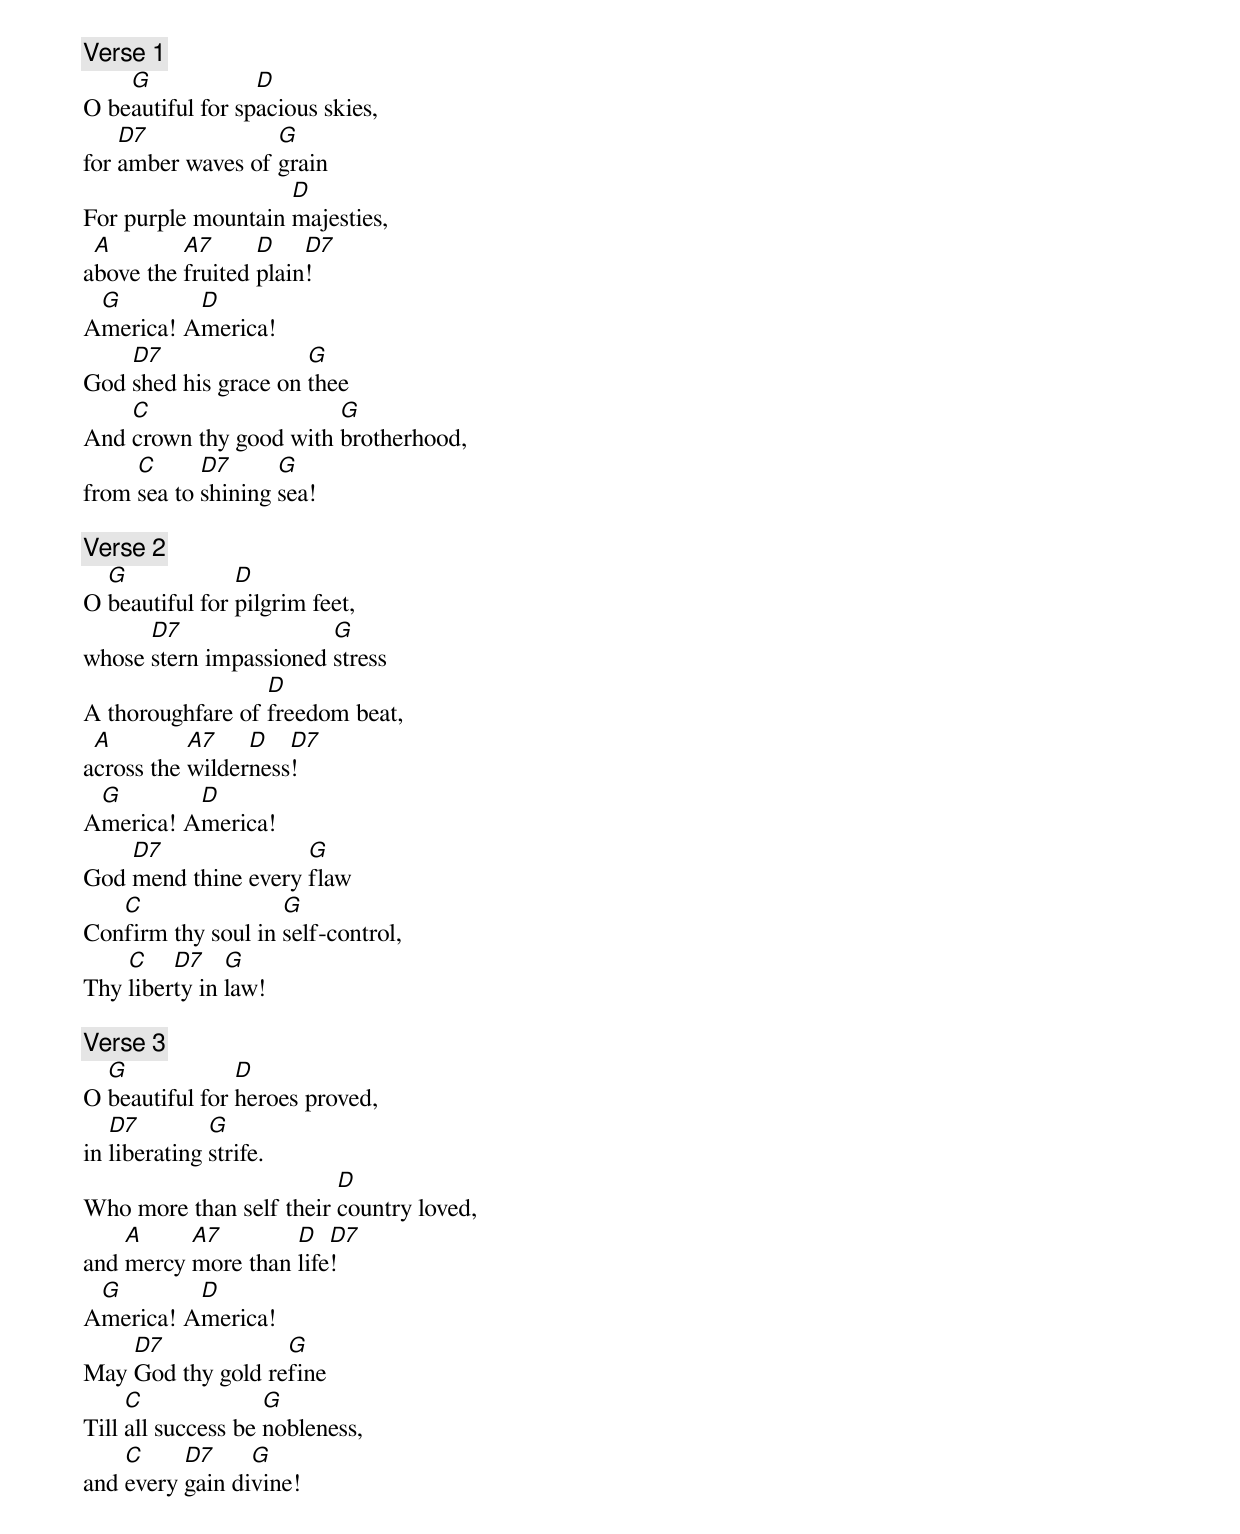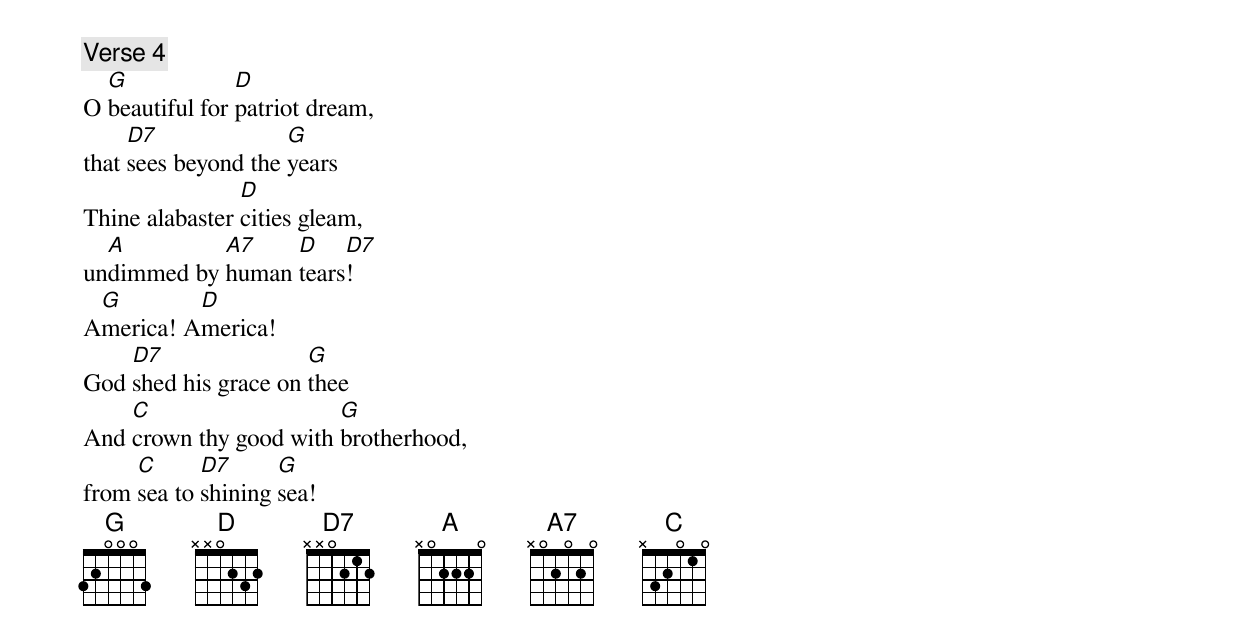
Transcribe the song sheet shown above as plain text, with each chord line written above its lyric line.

[Verse 1]
    G             D
O beautiful for spacious skies,
    D7             G
for amber waves of grain
                    D
For purple mountain majesties,
 A        A7      D    D7
above the fruited plain!
 G        D
America! America!
    D7                G
God shed his grace on thee
    C                   G
And crown thy good with brotherhood,
     C      D7      G
from sea to shining sea!

[Verse 2]
  G             D
O beautiful for pilgrim feet,
      D7                G
whose stern impassioned stress
                  D
A thoroughfare of freedom beat,
 A         A7    D   D7
across the wilderness!
 G        D
America! America!
    D7               G
God mend thine every flaw
   C                G
Confirm thy soul in self-control,
    C    D7    G
Thy liberty in law!

[Verse 3]
  G             D
O beautiful for heroes proved,
   D7         G
in liberating strife.
                         D
Who more than self their country loved,
    A     A7        D   D7
and mercy more than life!
 G        D
America! America!
    D7             G
May God thy gold refine
     C              G
Till all success be nobleness,
    C     D7     G
and every gain divine!

[Verse 4]
  G             D
O beautiful for patriot dream,
     D7              G
that sees beyond the years
                D
Thine alabaster cities gleam,
  A         A7    D    D7
undimmed by human tears!
 G        D
America! America!
    D7                G
God shed his grace on thee
    C                   G
And crown thy good with brotherhood,
     C      D7      G
from sea to shining sea!
